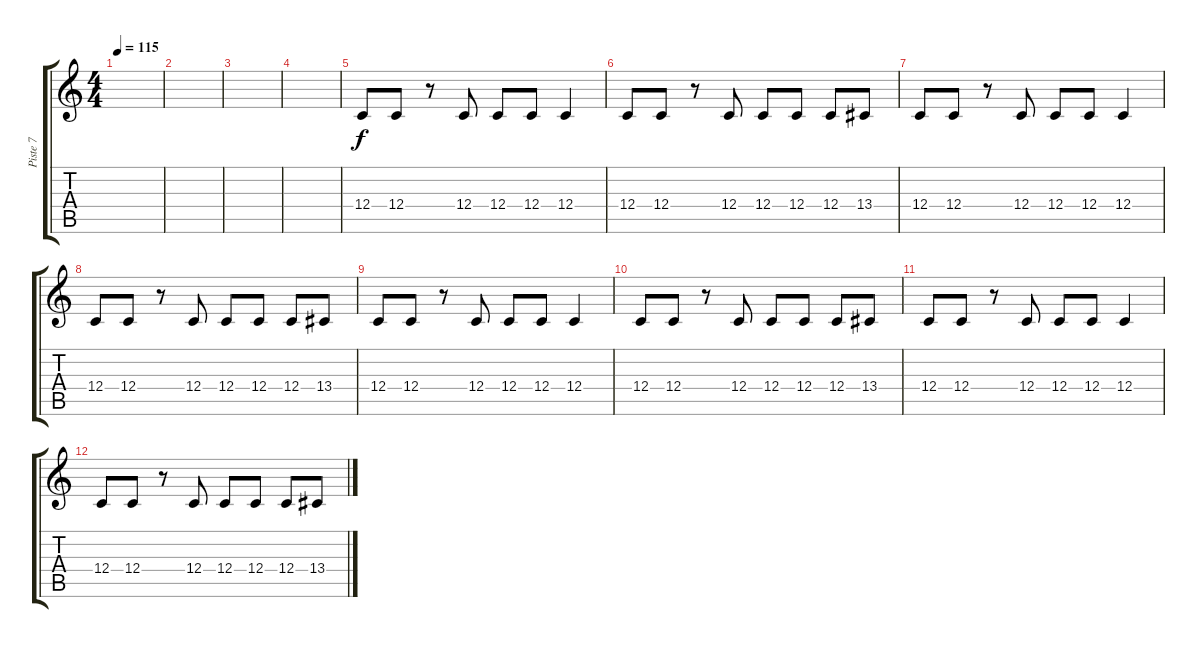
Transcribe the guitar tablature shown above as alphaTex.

\track ("Piste 7" "Piste 7") {instrument accordion}
\staff {score tabs}
\tuning (D4 A3 F3 C3 G2 C2) {hide}
\ts (4 4)
\tempo 115
\clef g2
\ks c
|
|
|
|
12.4.8 12.4.8 r.8 12.4.8 12.4.8 12.4.8 12.4.4 |
12.4.8 12.4.8 r.8 12.4.8 12.4.8 12.4.8 12.4.8 13.4.8 |
12.4.8 12.4.8 r.8 12.4.8 12.4.8 12.4.8 12.4.4 |
12.4.8 12.4.8 r.8 12.4.8 12.4.8 12.4.8 12.4.8 13.4.8 |
12.4.8 12.4.8 r.8 12.4.8 12.4.8 12.4.8 12.4.4 |
12.4.8 12.4.8 r.8 12.4.8 12.4.8 12.4.8 12.4.8 13.4.8 |
12.4.8 12.4.8 r.8 12.4.8 12.4.8 12.4.8 12.4.4 |
12.4.8 12.4.8 r.8 12.4.8 12.4.8 12.4.8 12.4.8 13.4.8
